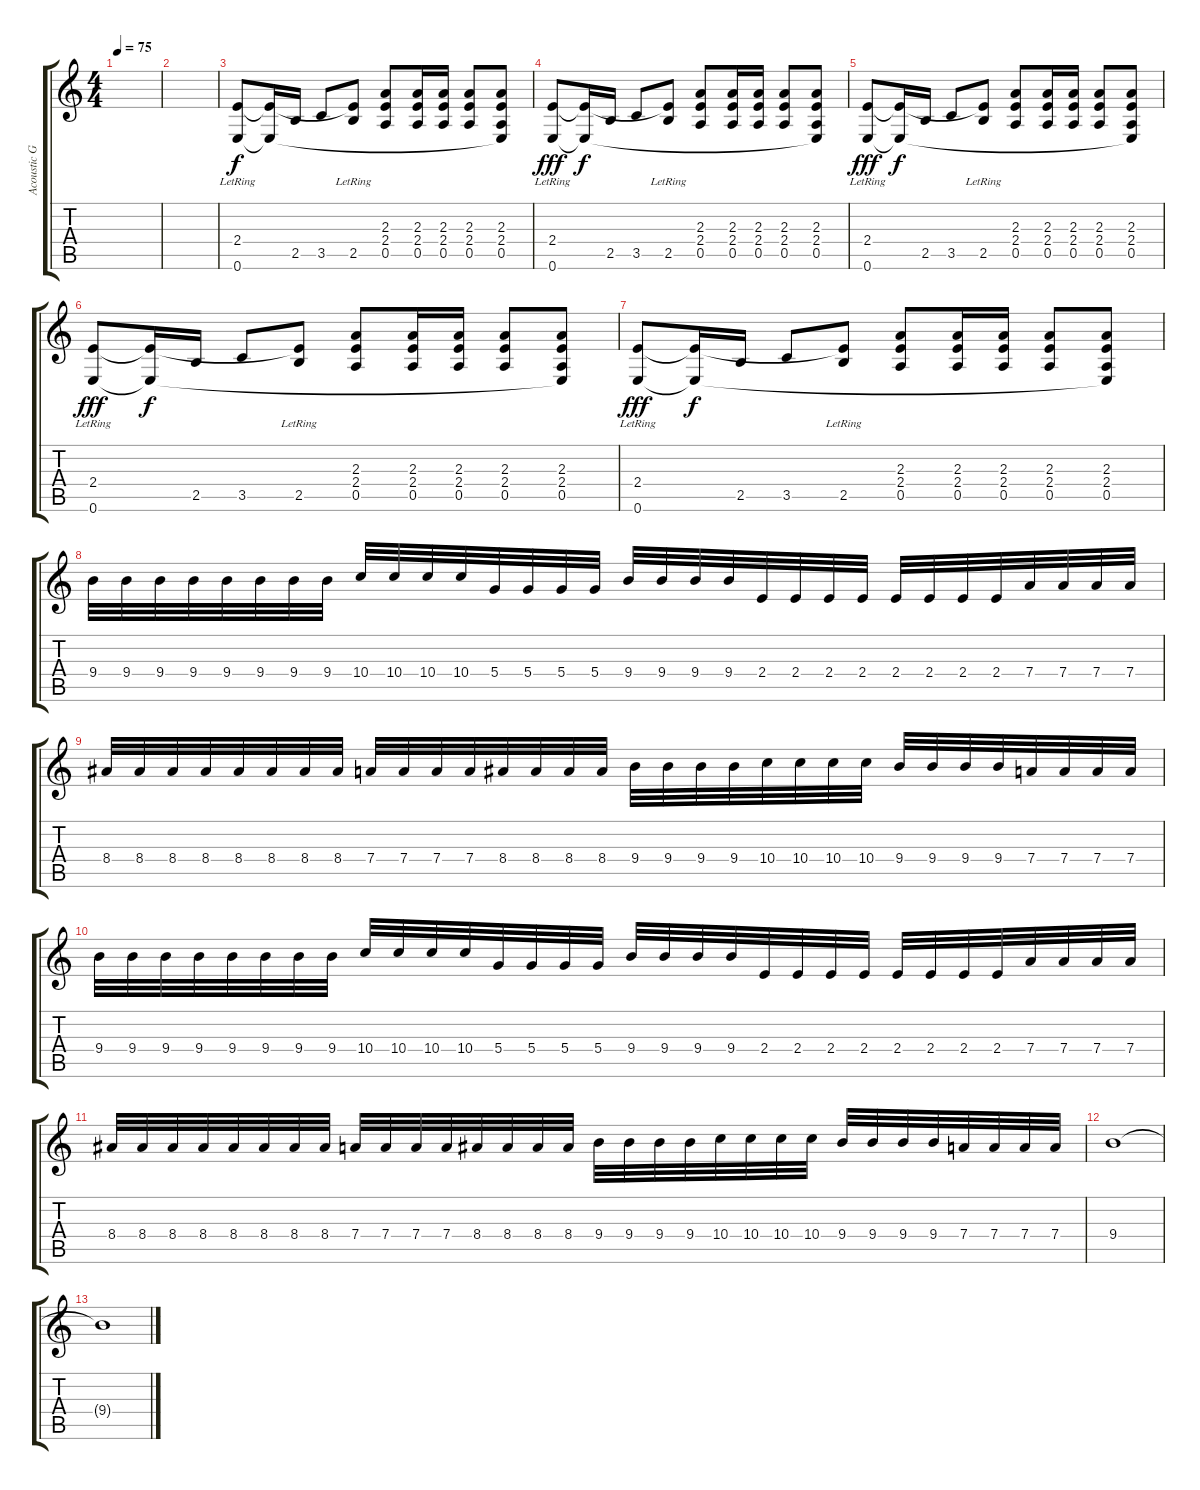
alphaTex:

\track ("Acoustic Guitar" "Acoustic G") {instrument overdrivenguitar}
\staff {score tabs}
\tuning (E4 B3 G3 D3 A2 E2) {hide}
\ts (4 4)
\tempo 75
\clef g2
\ks c
|
|
(2.4{lr} 0.6{lr}).8{instrument acousticguitarsteel} (2.4{t} 0.6{t}).16{dy f} 2.5.16 3.5.8 (2.4{t} 2.5{lr}).8 (2.3 2.4 0.5).8 (2.3 2.4 0.5).16 (2.3 2.4 0.5).16 (2.3 2.4 0.5).8 (2.3 2.4 0.5 0.6{t}).8 |
(2.4{lr} 0.6{lr}).8{dy fff instrument acousticguitarsteel} (2.4{t} 0.6{t}).16{dy f} 2.5.16 3.5.8 (2.4{t} 2.5{lr}).8 (2.3 2.4 0.5).8 (2.3 2.4 0.5).16 (2.3 2.4 0.5).16 (2.3 2.4 0.5).8 (2.3 2.4 0.5 0.6{t}).8 |
(2.4{lr} 0.6{lr}).8{dy fff instrument acousticguitarsteel} (2.4{t} 0.6{t}).16{dy f} 2.5.16 3.5.8 (2.4{t} 2.5{lr}).8 (2.3 2.4 0.5).8 (2.3 2.4 0.5).16 (2.3 2.4 0.5).16 (2.3 2.4 0.5).8 (2.3 2.4 0.5 0.6{t}).8 |
(2.4{lr} 0.6{lr}).8{dy fff instrument acousticguitarsteel} (2.4{t} 0.6{t}).16{dy f} 2.5.16 3.5.8 (2.4{t} 2.5{lr}).8 (2.3 2.4 0.5).8 (2.3 2.4 0.5).16 (2.3 2.4 0.5).16 (2.3 2.4 0.5).8 (2.3 2.4 0.5 0.6{t}).8 |
(2.4{lr} 0.6{lr}).8{dy fff instrument acousticguitarsteel} (2.4{t} 0.6{t}).16{dy f} 2.5.16 3.5.8 (2.4{t} 2.5{lr}).8 (2.3 2.4 0.5).8 (2.3 2.4 0.5).16 (2.3 2.4 0.5).16 (2.3 2.4 0.5).8 (2.3 2.4 0.5 0.6{t}).8 |
9.4.32{volume 16 instrument overdrivenguitar} 9.4.32 9.4.32 9.4.32 9.4.32 9.4.32 9.4.32 9.4.32 10.4.32 10.4.32 10.4.32 10.4.32 5.4.32 5.4.32 5.4.32 5.4.32 9.4.32 9.4.32 9.4.32 9.4.32 2.4.32 2.4.32 2.4.32 2.4.32 2.4.32 2.4.32 2.4.32 2.4.32 7.4.32 7.4.32 7.4.32 7.4.32 |
8.4.32 8.4.32 8.4.32 8.4.32 8.4.32 8.4.32 8.4.32 8.4.32 7.4.32 7.4.32 7.4.32 7.4.32 8.4.32 8.4.32 8.4.32 8.4.32 9.4.32 9.4.32 9.4.32 9.4.32 10.4.32 10.4.32 10.4.32 10.4.32 9.4.32 9.4.32 9.4.32 9.4.32 7.4.32 7.4.32 7.4.32 7.4.32 |
9.4.32{volume 16 instrument overdrivenguitar} 9.4.32 9.4.32 9.4.32 9.4.32 9.4.32 9.4.32 9.4.32 10.4.32 10.4.32 10.4.32 10.4.32 5.4.32 5.4.32 5.4.32 5.4.32 9.4.32 9.4.32 9.4.32 9.4.32 2.4.32 2.4.32 2.4.32 2.4.32 2.4.32 2.4.32 2.4.32 2.4.32 7.4.32 7.4.32 7.4.32 7.4.32 |
8.4.32 8.4.32 8.4.32 8.4.32 8.4.32 8.4.32 8.4.32 8.4.32 7.4.32 7.4.32 7.4.32 7.4.32 8.4.32 8.4.32 8.4.32 8.4.32 9.4.32 9.4.32 9.4.32 9.4.32 10.4.32 10.4.32 10.4.32 10.4.32 9.4.32 9.4.32 9.4.32 9.4.32 7.4.32 7.4.32 7.4.32 7.4.32 |
9.4.1{volume 0} |
9.4{t}.1
